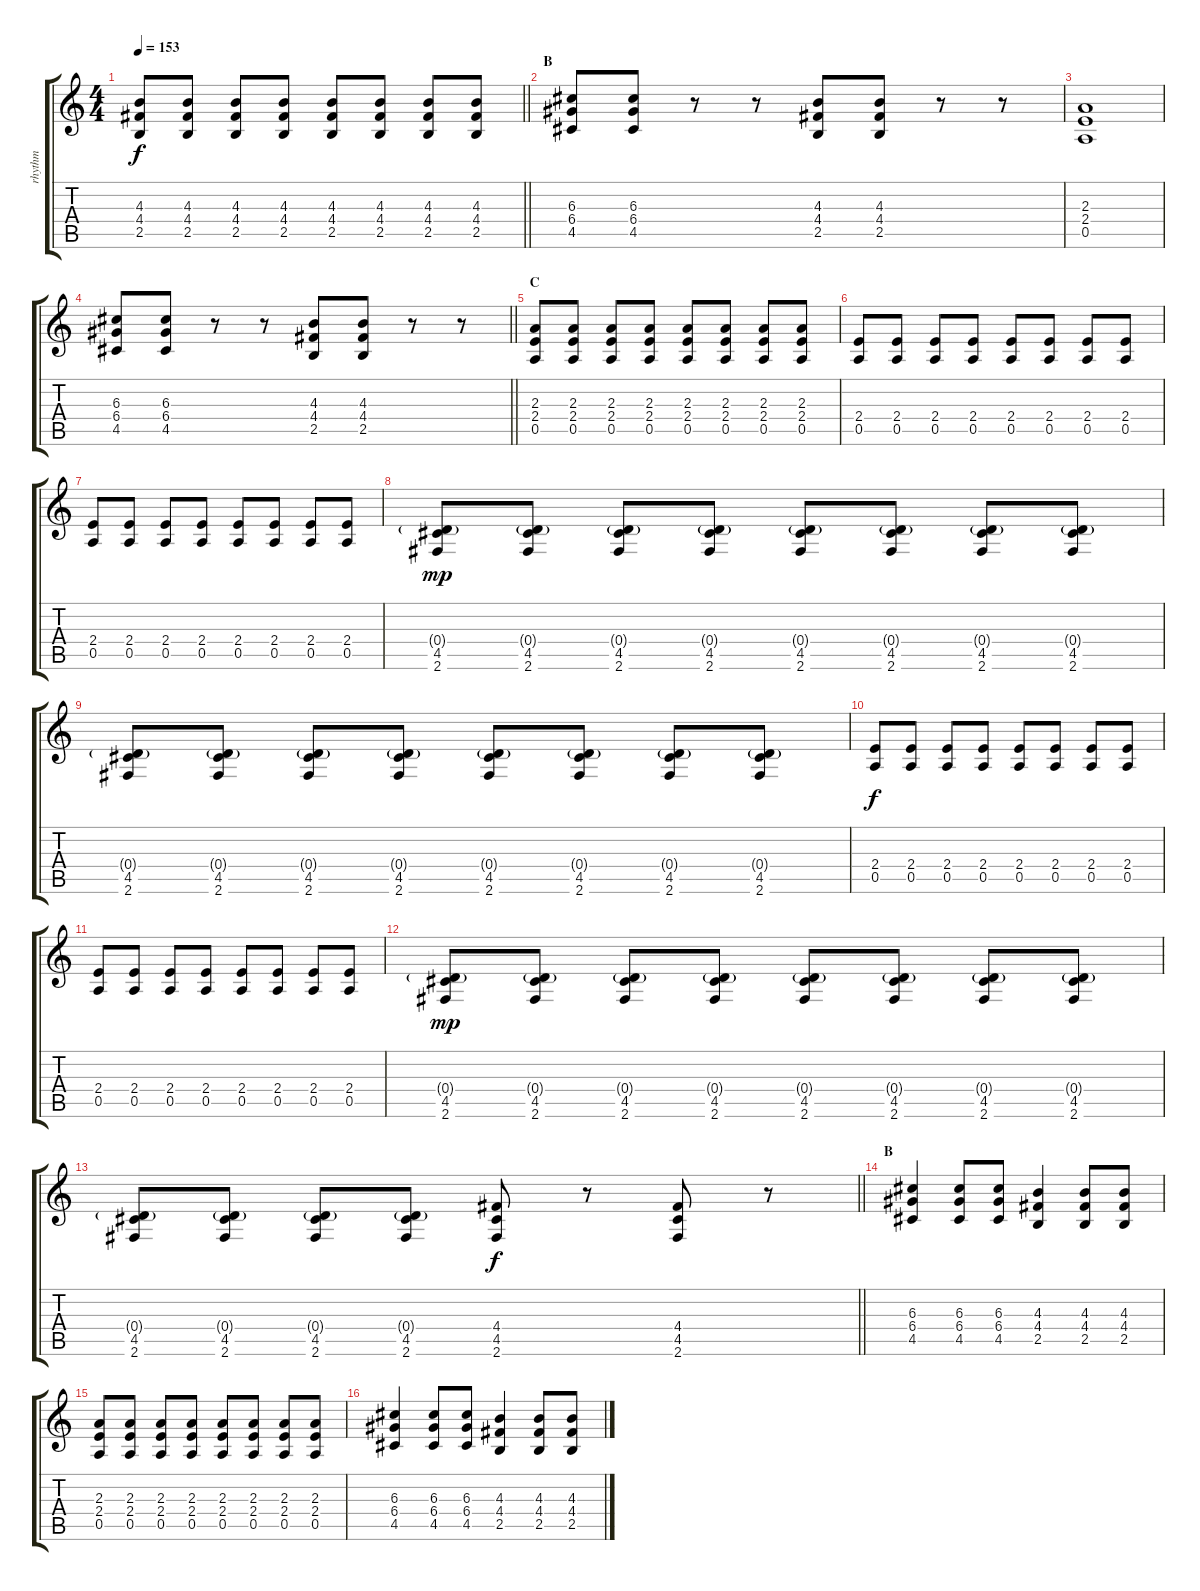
\track ("rhythm" "rhythm") {instrument distortionguitar}
\staff {score tabs}
\tuning (E4 B3 G3 D3 A2 E2) {hide}
\ts (4 4)
\tempo 153
\clef g2
\barLineRight lightlight
\ks c
(4.3 4.4 2.5).8{dy f} (4.3 4.4 2.5).8 (4.3 4.4 2.5).8 (4.3 4.4 2.5).8 (4.3 4.4 2.5).8 (4.3 4.4 2.5).8 (4.3 4.4 2.5).8 (4.3 4.4 2.5).8 |
\section ("" "B")
(6.3 6.4 4.5).8 (6.3 6.4 4.5).8 r.8 r.8 (4.3 4.4 2.5).8 (4.3 4.4 2.5).8 r.8 r.8 |
(2.3 2.4 0.5).1 |
\barLineRight lightlight
(6.3 6.4 4.5).8 (6.3 6.4 4.5).8 r.8 r.8 (4.3 4.4 2.5).8 (4.3 4.4 2.5).8 r.8 r.8 |
\section ("" "C")
(2.3 2.4 0.5).8 (2.3 2.4 0.5).8 (2.3 2.4 0.5).8 (2.3 2.4 0.5).8 (2.3 2.4 0.5).8 (2.3 2.4 0.5).8 (2.3 2.4 0.5).8 (2.3 2.4 0.5).8 |
(2.4 0.5).8 (2.4 0.5).8 (2.4 0.5).8 (2.4 0.5).8 (2.4 0.5).8 (2.4 0.5).8 (2.4 0.5).8 (2.4 0.5).8 |
(2.4 0.5).8 (2.4 0.5).8 (2.4 0.5).8 (2.4 0.5).8 (2.4 0.5).8 (2.4 0.5).8 (2.4 0.5).8 (2.4 0.5).8 |
(0.4{g} 4.5 2.6).8{dy mp} (0.4{g} 4.5 2.6).8 (0.4{g} 4.5 2.6).8 (0.4{g} 4.5 2.6).8 (0.4{g} 4.5 2.6).8 (0.4{g} 4.5 2.6).8 (0.4{g} 4.5 2.6).8 (0.4{g} 4.5 2.6).8 |
(0.4{g} 4.5 2.6).8 (0.4{g} 4.5 2.6).8 (0.4{g} 4.5 2.6).8 (0.4{g} 4.5 2.6).8 (0.4{g} 4.5 2.6).8 (0.4{g} 4.5 2.6).8 (0.4{g} 4.5 2.6).8 (0.4{g} 4.5 2.6).8 |
(2.4 0.5).8{dy f} (2.4 0.5).8 (2.4 0.5).8 (2.4 0.5).8 (2.4 0.5).8 (2.4 0.5).8 (2.4 0.5).8 (2.4 0.5).8 |
(2.4 0.5).8 (2.4 0.5).8 (2.4 0.5).8 (2.4 0.5).8 (2.4 0.5).8 (2.4 0.5).8 (2.4 0.5).8 (2.4 0.5).8 |
(0.4{g} 4.5 2.6).8{dy mp} (0.4{g} 4.5 2.6).8 (0.4{g} 4.5 2.6).8 (0.4{g} 4.5 2.6).8 (0.4{g} 4.5 2.6).8 (0.4{g} 4.5 2.6).8 (0.4{g} 4.5 2.6).8 (0.4{g} 4.5 2.6).8 |
\barLineRight lightlight
(0.4{g} 4.5 2.6).8 (0.4{g} 4.5 2.6).8 (0.4{g} 4.5 2.6).8 (0.4{g} 4.5 2.6).8 (4.4 4.5 2.6).8{dy f} r.8 (4.4 4.5 2.6).8 r.8 |
\section ("" "B")
(6.3 6.4 4.5).4 (6.3 6.4 4.5).8 (6.3 6.4 4.5).8 (4.3 4.4 2.5).4 (4.3 4.4 2.5).8 (4.3 4.4 2.5).8 |
(2.3 2.4 0.5).8 (2.3 2.4 0.5).8 (2.3 2.4 0.5).8 (2.3 2.4 0.5).8 (2.3 2.4 0.5).8 (2.3 2.4 0.5).8 (2.3 2.4 0.5).8 (2.3 2.4 0.5).8 |
(6.3 6.4 4.5).4 (6.3 6.4 4.5).8 (6.3 6.4 4.5).8 (4.3 4.4 2.5).4 (4.3 4.4 2.5).8 (4.3 4.4 2.5).8
